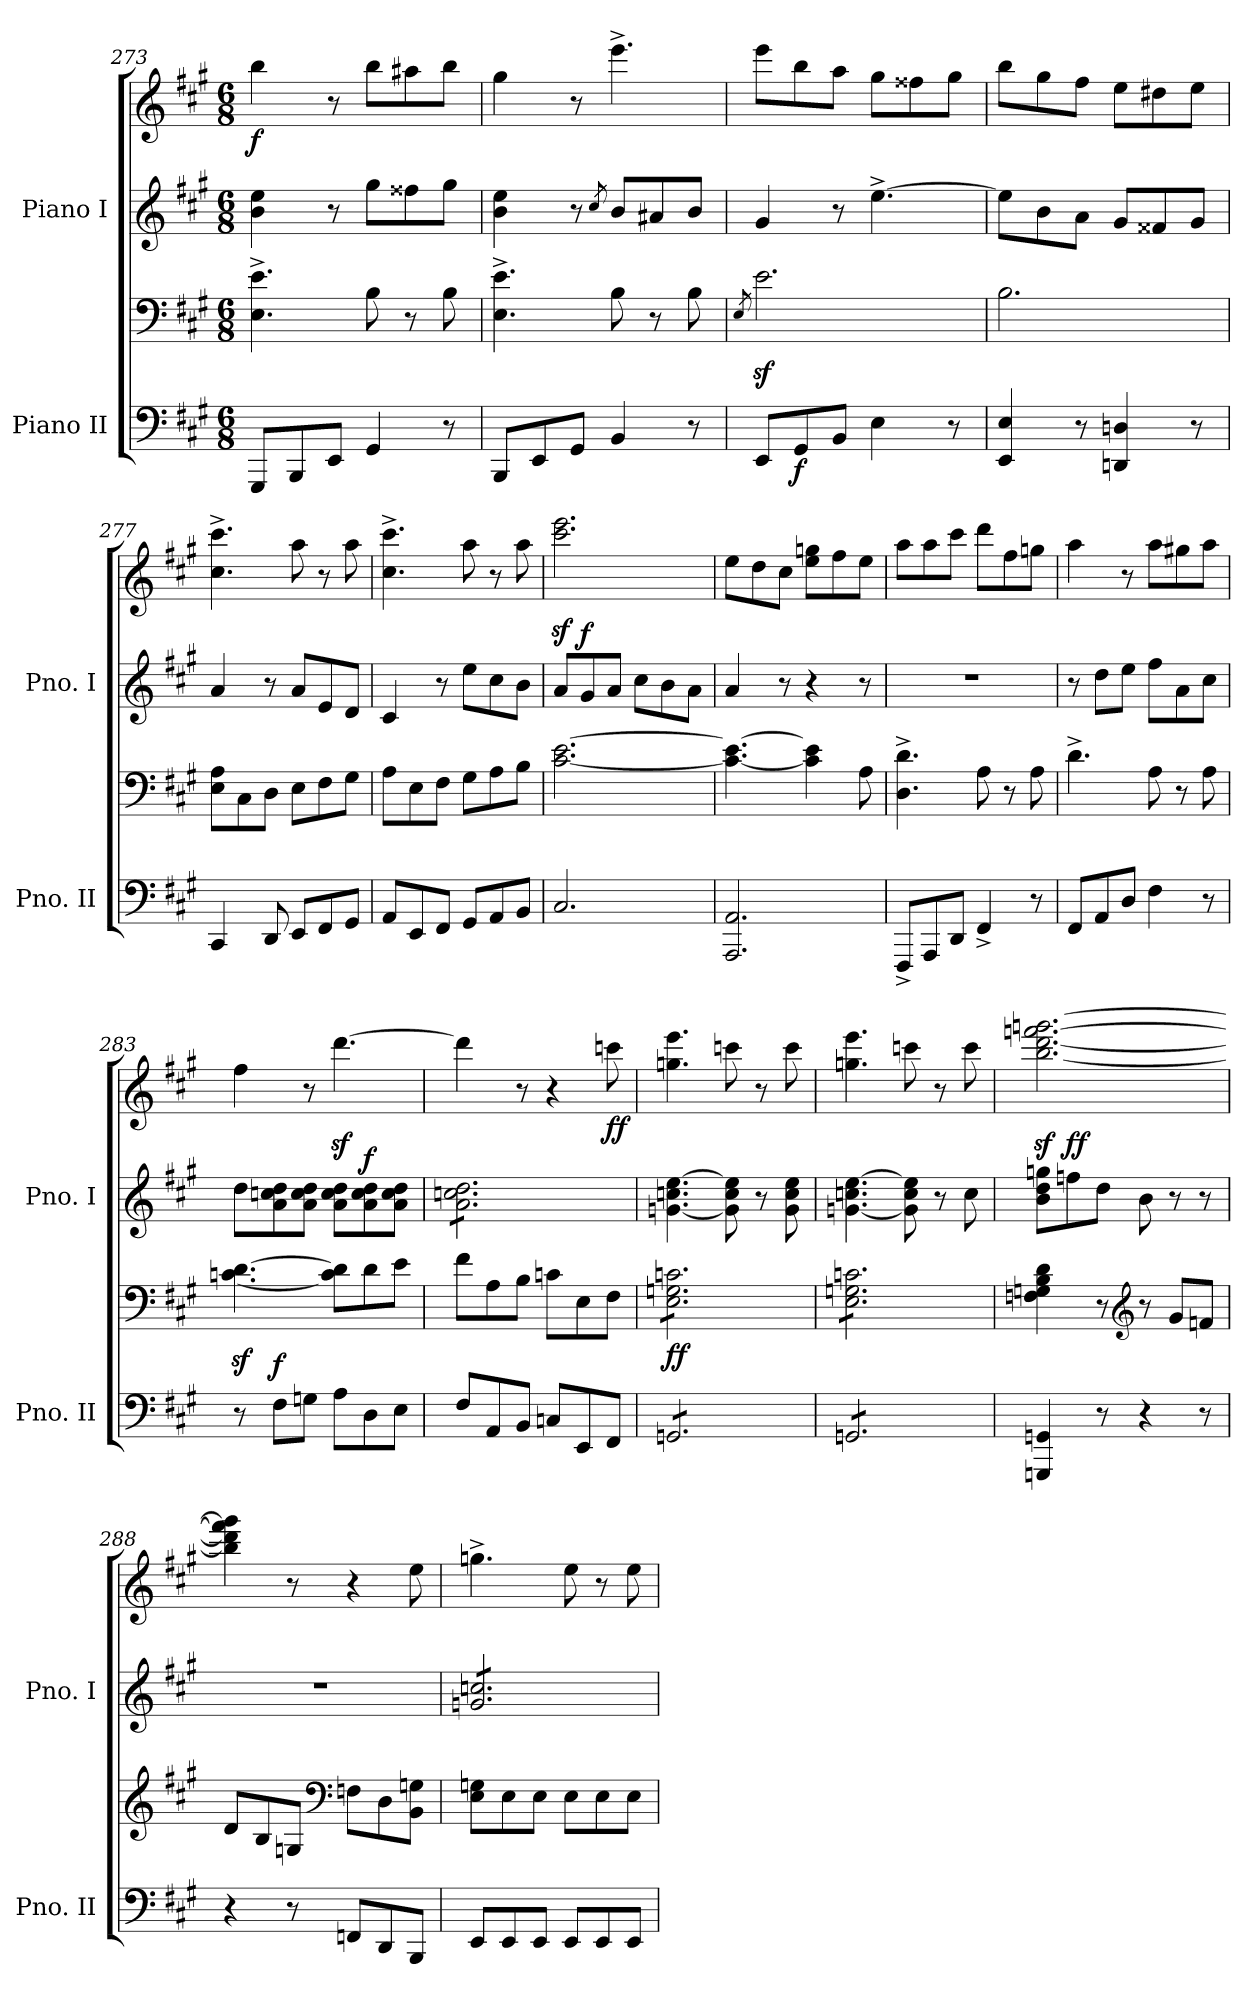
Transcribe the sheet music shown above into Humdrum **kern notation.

**kern	**kern	**dynam	**kern	**kern	**dynam
*part2	*part2	*part2	*part1	*part1	*part1
*staff4	*staff3	*staff3/4	*staff2	*staff1	*staff1/2
*I"Piano II	*	*	*I"Piano I	*	*
*I'Pno. II	*	*	*I'Pno. I	*	*
*clefF4	*clefF4	*	*clefG2	*clefG2	*
*k[f#c#g#]	*k[f#c#g#]	*	*k[f#c#g#]	*k[f#c#g#]	*
*M6/8	*M6/8	*	*M6/8	*M6/8	*
=273	=273	=273	=273	=273	=273
!	!	!	!	!	!LO:DY:b
8GGG#/L	4.E\^ 4.e\^	.	4b\ 4ee\	4bb\	f
8BBB/	.	.	.	.	.
8EE/J	.	.	8r	8r	.
4GG#/	8B\	.	8gg#\L	8bb\L	.
.	8r	.	8ff##X\	8aa#X\	.
8r	8B\	.	8gg#\J	8bb\J	.
=274	=274	=274	=274	=274	=274
8BBB/L	4.E\^ 4.e\^	.	4b\ 4ee\	4gg#\	.
8EE/	.	.	.	.	.
8GG#/J	.	.	8r	8r	.
.	.	.	8qcc#/	.	.
4BB/	8B\	.	8b/L	4.eee^\	.
.	8r	.	8a#X/	.	.
8r	8B\	.	8b/J	.	.
=275	=275	=275	=275	=275	=275
.	8qE/	.	.	.	.
8EE/L	2.ez<\	.	4g#/	8eee\L	.
!	!	!LO:DY:b=2	!	!	!
8GG#/	.	f	.	8bb\	.
8BB/J	.	.	8r	8aa\J	.
4E\	.	.	[4.ee^\	8gg#\L	.
.	.	.	.	8ff##X\	.
8r	.	.	.	8gg#\J	.
=276	=276	=276	=276	=276	=276
4EE/ 4E/	2.B\	.	8ee\L]	8bb\L	.
.	.	.	8b\	8gg#\	.
8r	.	.	8a\J	8ff#\J	.
4DDn/ 4Dn/	.	.	8g#/L	8ee\L	.
.	.	.	8f##X/	8dd#X\	.
8r	.	.	8g#/J	8ee\J	.
=277	=277	=277	=277	=277	=277
4CC#/	8E\ 8A\L	.	4a/	4.cc#\^ 4.ccc#\^	.
.	8C#\	.	.	.	.
8DD/	8D\J	.	8r	.	.
8EE/L	8E\L	.	8a/L	8aa\	.
8FF#/	8F#\	.	8e/	8r	.
8GG#/J	8G#\J	.	8d/J	8aa\	.
!!LO:PB:g=z
=278	=278	=278	=278	=278	=278
8AA/L	8A\L	.	4c#/	4.cc#\^ 4.ccc#\^	.
8EE/	8E\	.	.	.	.
8FF#/J	8F#\J	.	8r	.	.
8GG#/L	8G#\L	.	8ee\L	8aa\	.
8AA/	8A\	.	8cc#\	8r	.
8BB/J	8B\J	.	8b\J	8aa\	.
=279	=279	=279	=279	=279	=279
2.C#/	[2.c#\ [2.e\	.	8a/L	2.ccc#\z< 2.eee\z<	.
!	!	!	!	!	!LO:DY:a=2
.	.	.	8g#/	.	f
.	.	.	8a/J	.	.
.	.	.	8cc#\L	.	.
.	.	.	8b\	.	.
.	.	.	8a\J	.	.
=280	=280	=280	=280	=280	=280
2.AAA/ 2.AA/	4.c#\_ 4.e\_	.	4a/	8ee\L	.
.	.	.	.	8dd\	.
.	.	.	8r	8cc#\J	.
.	4c#\] 4e\]	.	4r	8ee\ 8ggn\L	.
.	.	.	.	8ff#\	.
.	8A\	.	8r	8ee\J	.
=281	=281	=281	=281	=281	=281
8FFF#^/L	4.D\^ 4.d\^	.	2.r	8aa\L	.
8AAA/	.	.	.	8aa\	.
8DD/J	.	.	.	8ccc#\J	.
4FF#^/	8A\	.	.	8ddd\L	.
.	8r	.	.	8ff#\	.
8r	8A\	.	.	8ggn\J	.
=282	=282	=282	=282	=282	=282
8FF#/L	4.d^\	.	8r	4aa\	.
8AA/	.	.	8dd\L	.	.
8D/J	.	.	8ee\J	8r	.
4F#\	8A\	.	8ff#\L	8aa\L	.
.	8r	.	8a\	8gg#X\	.
8r	8A\	.	8cc#\J	8aa\J	.
=283	=283	=283	=283	=283	=283
8r	[4.cn\z< [4.d\z<	.	8dd\L	4ff#\	.
!	!	!LO:DY:a=2	!	!	!
8F#\L	.	f	8a\ 8ccn\ 8dd\	.	.
8Gn\J	.	.	8a\ 8cc\ 8dd\J	8r	.
8A\L	8c\] 8d\]L	.	8a\ 8cc\ 8dd\L	[4.dddz<\	.
!	!	!	!	!	!LO:DY:a=2
8D\	8d\	.	8a\ 8cc\ 8dd\	.	f
8E\J	8e\J	.	8a\ 8cc\ 8dd\J	.	.
=284	=284	=284	=284	=284	=284
*	*	*	*tremolo	*	*
8F#/L	8f#\L	.	8a\ 8ccn\ 8dd\L	4ddd\]	.
8AA/	8A\	.	8a\ 8ccn\ 8dd\	.	.
8BB/J	8B\J	.	8a\ 8ccn\ 8dd\	8r	.
8Cn/L	8cn\L	.	8a\ 8ccn\ 8dd\	4r	.
8EE/	8E\	.	8a\ 8ccn\ 8dd\	.	.
!	!	!	!	!	!LO:DY:b
8FF#/J	8F#\J	.	8a\ 8ccn\ 8dd\J	8cccn\	ff
*	*	*	*Xtremolo	*	*
!!LO:LB:g=z
=285	=285	=285	=285	=285	=285
!	!	!LO:DY:b	!	!	!
*tremolo	*	*	*	*	*
*	*tremolo	*	*	*	*
8GGn/L	8E\ 8Gn\ 8cn\L	ff	[4.gn\ 4.ccn\ [4.ee\	4.ggn\ 4.eee\	.
8GGn/	8E\ 8Gn\ 8cn\	.	.	.	.
8GGn/	8E\ 8Gn\ 8cn\	.	.	.	.
8GGn/	8E\ 8Gn\ 8cn\	.	8g\] 8cc\ 8ee\]	8cccn\	.
8GGn/	8E\ 8Gn\ 8cn\	.	8r	8r	.
8GGn/J	8E\ 8Gn\ 8cn\J	.	8g\ 8cc\ 8ee\	8ccc\	.
=286	=286	=286	=286	=286	=286
8GGn/L	8E\ 8Gn\ 8cn\L	.	[4.gn\ 4.ccn\ [4.ee\	4.ggn\ 4.eee\	.
8GGn/	8E\ 8Gn\ 8cn\	.	.	.	.
8GGn/	8E\ 8Gn\ 8cn\	.	.	.	.
8GGn/	8E\ 8Gn\ 8cn\	.	8g\] 8cc\ 8ee\]	8cccn\	.
8GGn/	8E\ 8Gn\ 8cn\	.	8r	8r	.
8GGn/J	8E\ 8Gn\ 8cn\J	.	8cc\	8ccc\	.
*	*Xtremolo	*	*	*	*
*Xtremolo	*	*	*	*	*
=287	=287	=287	=287	=287	=287
4GGGn/ 4GGn/	4Fn\ 4Gn\ 4B\ 4d\	.	8b\ 8dd\ 8ggn\L	[2.bb\z< [2.ddd\z< [2.fffn\z< [2.gggn\z<	.
!	!	!	!	!	!LO:DY:a=2
.	.	.	8ffn\	.	ff
8r	8r	.	8dd\J	.	.
*	*clefG2	*	*	*	*
4r	8r	.	8b\	.	.
.	8g#/L	.	8r	.	.
8r	8fn/J	.	8r	.	.
=288	=288	=288	=288	=288	=288
4r	8d/L	.	2.r	4bb\] 4ddd\] 4fff\] 4ggg\]	.
.	8B/	.	.	.	.
8r	8Gn/J	.	.	8r	.
*	*clefF4	*	*	*	*
8FFn/L	8Fn\L	.	.	4r	.
8DD/	8D\	.	.	.	.
8BBB/J	8BB\ 8Gn\J	.	.	8ee\	.
=289	=289	=289	=289	=289	=289
*	*	*	*tremolo	*	*
8EE/L	8E\ 8Gn\L	.	8gn/ 8ccn/L	4.ggn^\	.
8EE/	8E\	.	8gn/ 8ccn/	.	.
8EE/J	8E\J	.	8gn/ 8ccn/	.	.
8EE/L	8E\L	.	8gn/ 8ccn/	8ee\	.
8EE/	8E\	.	8gn/ 8ccn/	8r	.
8EE/J	8E\J	.	8gn/ 8ccn/J	8ee\	.
*	*	*	*Xtremolo	*	*
=	=	=	=	=	=
*-	*-	*-	*-	*-	*-
